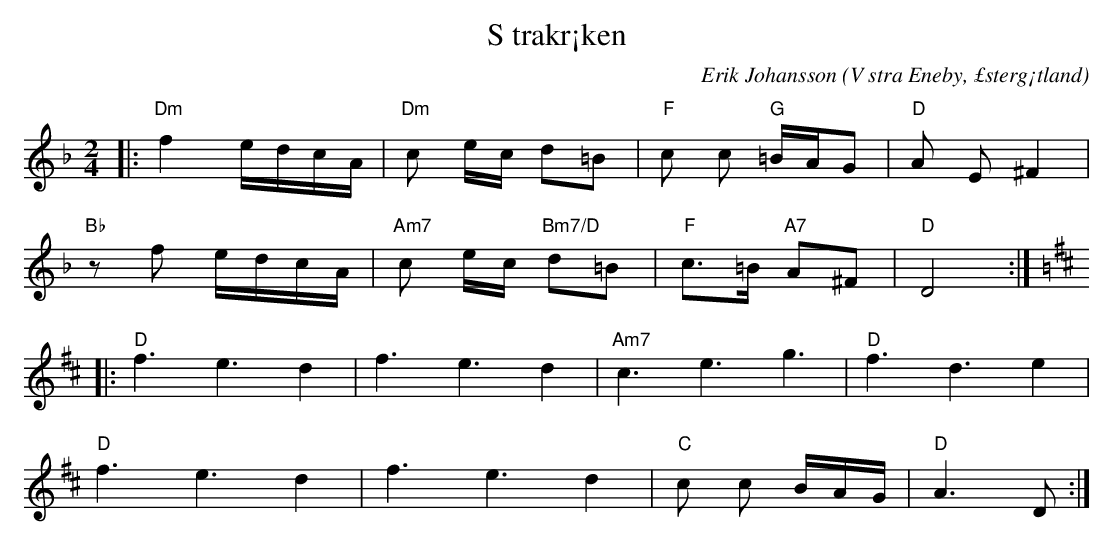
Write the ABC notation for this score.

X:1
T:S trakr¡ken
C:Erik Johansson
O:V stra Eneby, £sterg¡tland
Q:90
M:2/4
L:1/8
K:Dm
|:"Dm"f2 e/d/c/A/ |"Dm"c e/c/ d=B| "F" c c "G" =B/A/G | "D" A E ^F2 |
"Bb" zf e/d/c/A/ |"Am7"c e/c/ "Bm7/D"d=B| "F" c>=B  "A7" A^F | "D" D4 :|
K:D
|:"D" f3 e3 d2 |f3 e3 d2| "Am7" c3 e3 g3| "D" f3 d3 e2 |
"D" f3 e3 d2 |f3 e3 d2| "C" c c B/A/G/ | "D" A3  D:|
